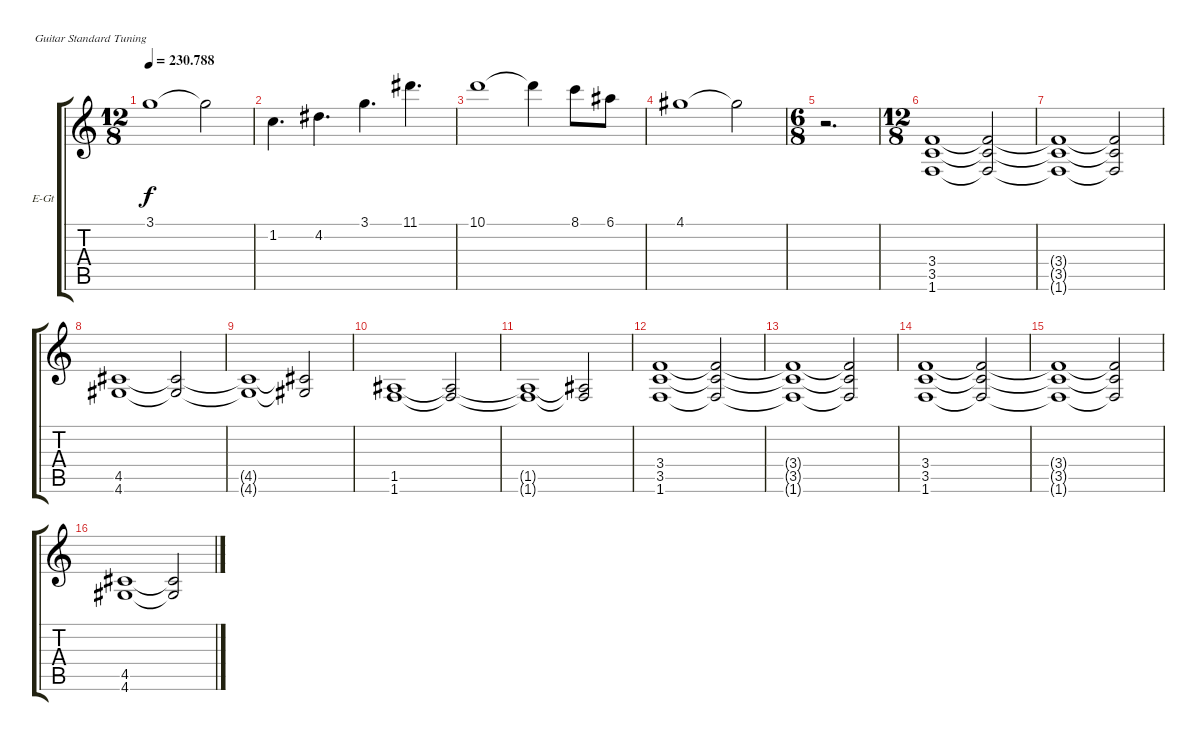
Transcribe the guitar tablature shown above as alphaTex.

\bracketExtendMode groupsimilarinstruments
\firstSystemTrackNameOrientation horizontal
\otherSystemsTrackNameOrientation horizontal
\track ("Соло" "E-Gt") {instrument overdrivenguitar}
\staff {score tabs}
\tuning (E4 B3 G3 D3 A2 E2)
\ts (12 8)
\tempo
230.788
\accidentals auto
\clef g2
\ottava regular
\simile none
\ks c
3.1.1{dy f} 3.1{t}.2 |
1.2.4{d} 4.2.4{d} 3.1.4{d} 11.1.4{d} |
10.1.1 10.1{t}.4 8.1.8 6.1.8 |
4.1.1 4.1{t}.2 |
\ts (6 8)
\beaming (8 2 2 2 2)
r.2{d} |
\ts (12 8)
\beaming (8 2 2 2 6)
(3.4 3.5 1.6).1 (3.4{t} 3.5{t} 1.6{t}).2 |
(3.4{t} 3.5{t} 1.6{t}).1 (3.4{t} 3.5{t} 1.6{t}).2 |
(4.5 4.6).1 (4.5{t} 4.6{t}).2 |
(4.5{t} 4.6{t}).1 (4.5{t} 4.6{t}).2 |
(1.5 1.6).1 (1.5{t} 1.6{t}).2 |
(1.5{t} 1.6{t}).1 (1.5{t} 1.6{t}).2 |
(3.4 3.5 1.6).1 (3.4{t} 3.5{t} 1.6{t}).2 |
(3.4{t} 3.5{t} 1.6{t}).1 (3.4{t} 3.5{t} 1.6{t}).2 |
(3.4 3.5 1.6).1 (3.4{t} 3.5{t} 1.6{t}).2 |
(3.4{t} 3.5{t} 1.6{t}).1 (3.4{t} 3.5{t} 1.6{t}).2 |
(4.5 4.6).1 (4.5{t} 4.6{t}).2
